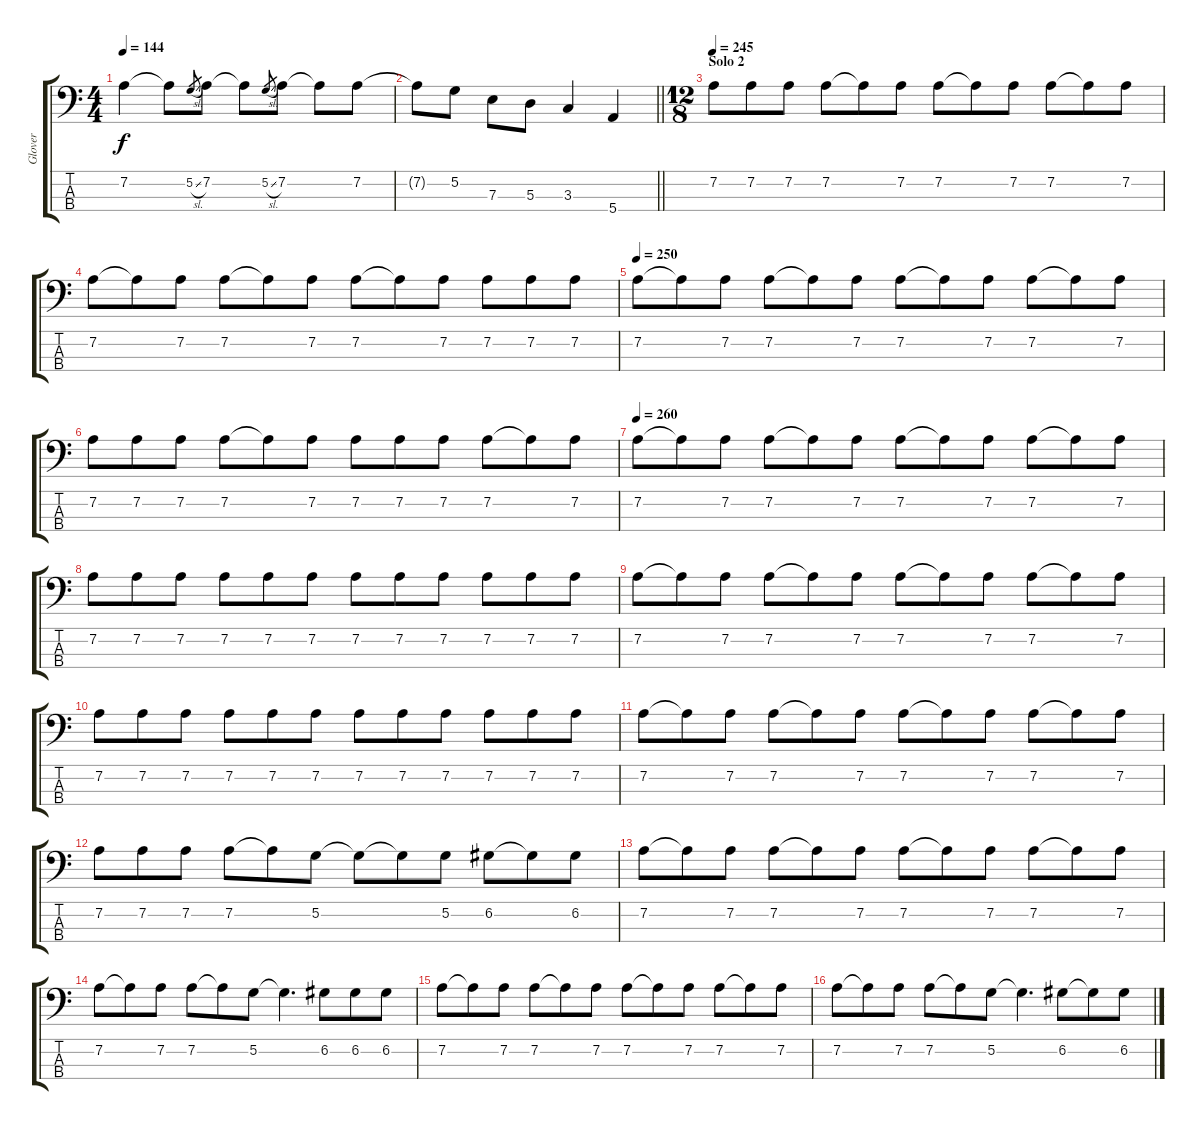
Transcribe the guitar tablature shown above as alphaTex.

\track ("Glover" "Glover") {instrument electricbassfinger}
\staff {score tabs}
\tuning (G2 D2 A1 E1) {hide}
\ts (4 4)
\tempo 144
\clef f4
\ks c
7.2.4{dy f} 7.2{t}.8 5.2{sl}.8{gr} 7.2.8 7.2{t}.8 5.2{sl}.8{gr} 7.2.8 7.2{t}.8 7.2.8 |
\barLineRight lightlight
7.2{t}.8 5.2.8 7.3.8 5.3.8 3.3.4 5.4.4 |
\ts (12 8)
\section ("" "Solo 2")
\tempo 245
7.2.8 7.2.8 7.2.8 7.2.8 7.2{t}.8 7.2.8 7.2.8 7.2{t}.8 7.2.8 7.2.8 7.2{t}.8 7.2.8 |
7.2.8 7.2{t}.8 7.2.8 7.2.8 7.2{t}.8 7.2.8 7.2.8 7.2{t}.8 7.2.8 7.2.8 7.2.8 7.2.8 |
\tempo 250
7.2.8 7.2{t}.8 7.2.8 7.2.8 7.2{t}.8 7.2.8 7.2.8 7.2{t}.8 7.2.8 7.2.8 7.2{t}.8 7.2.8 |
7.2.8 7.2.8 7.2.8 7.2.8 7.2{t}.8 7.2.8 7.2.8 7.2.8 7.2.8 7.2.8 7.2{t}.8 7.2.8 |
\tempo 260
7.2.8 7.2{t}.8 7.2.8 7.2.8 7.2{t}.8 7.2.8 7.2.8 7.2{t}.8 7.2.8 7.2.8 7.2{t}.8 7.2.8 |
7.2.8 7.2.8 7.2.8 7.2.8 7.2.8 7.2.8 7.2.8 7.2.8 7.2.8 7.2.8 7.2.8 7.2.8 |
7.2.8 7.2{t}.8 7.2.8 7.2.8 7.2{t}.8 7.2.8 7.2.8 7.2{t}.8 7.2.8 7.2.8 7.2{t}.8 7.2.8 |
7.2.8 7.2.8 7.2.8 7.2.8 7.2.8 7.2.8 7.2.8 7.2.8 7.2.8 7.2.8 7.2.8 7.2.8 |
7.2.8 7.2{t}.8 7.2.8 7.2.8 7.2{t}.8 7.2.8 7.2.8 7.2{t}.8 7.2.8 7.2.8 7.2{t}.8 7.2.8 |
7.2.8 7.2.8 7.2.8 7.2.8 7.2{t}.8 5.2.8 5.2{t}.8 5.2{t}.8 5.2.8 6.2.8 6.2{t}.8 6.2.8 |
7.2.8 7.2{t}.8 7.2.8 7.2.8 7.2{t}.8 7.2.8 7.2.8 7.2{t}.8 7.2.8 7.2.8 7.2{t}.8 7.2.8 |
7.2.8 7.2{t}.8 7.2.8 7.2.8 7.2{t}.8 5.2.8 5.2{t}.4{d} 6.2.8 6.2.8 6.2.8 |
7.2.8 7.2{t}.8 7.2.8 7.2.8 7.2{t}.8 7.2.8 7.2.8 7.2{t}.8 7.2.8 7.2.8 7.2{t}.8 7.2.8 |
7.2.8 7.2{t}.8 7.2.8 7.2.8 7.2{t}.8 5.2.8 5.2{t}.4{d} 6.2.8 6.2{t}.8 6.2.8
